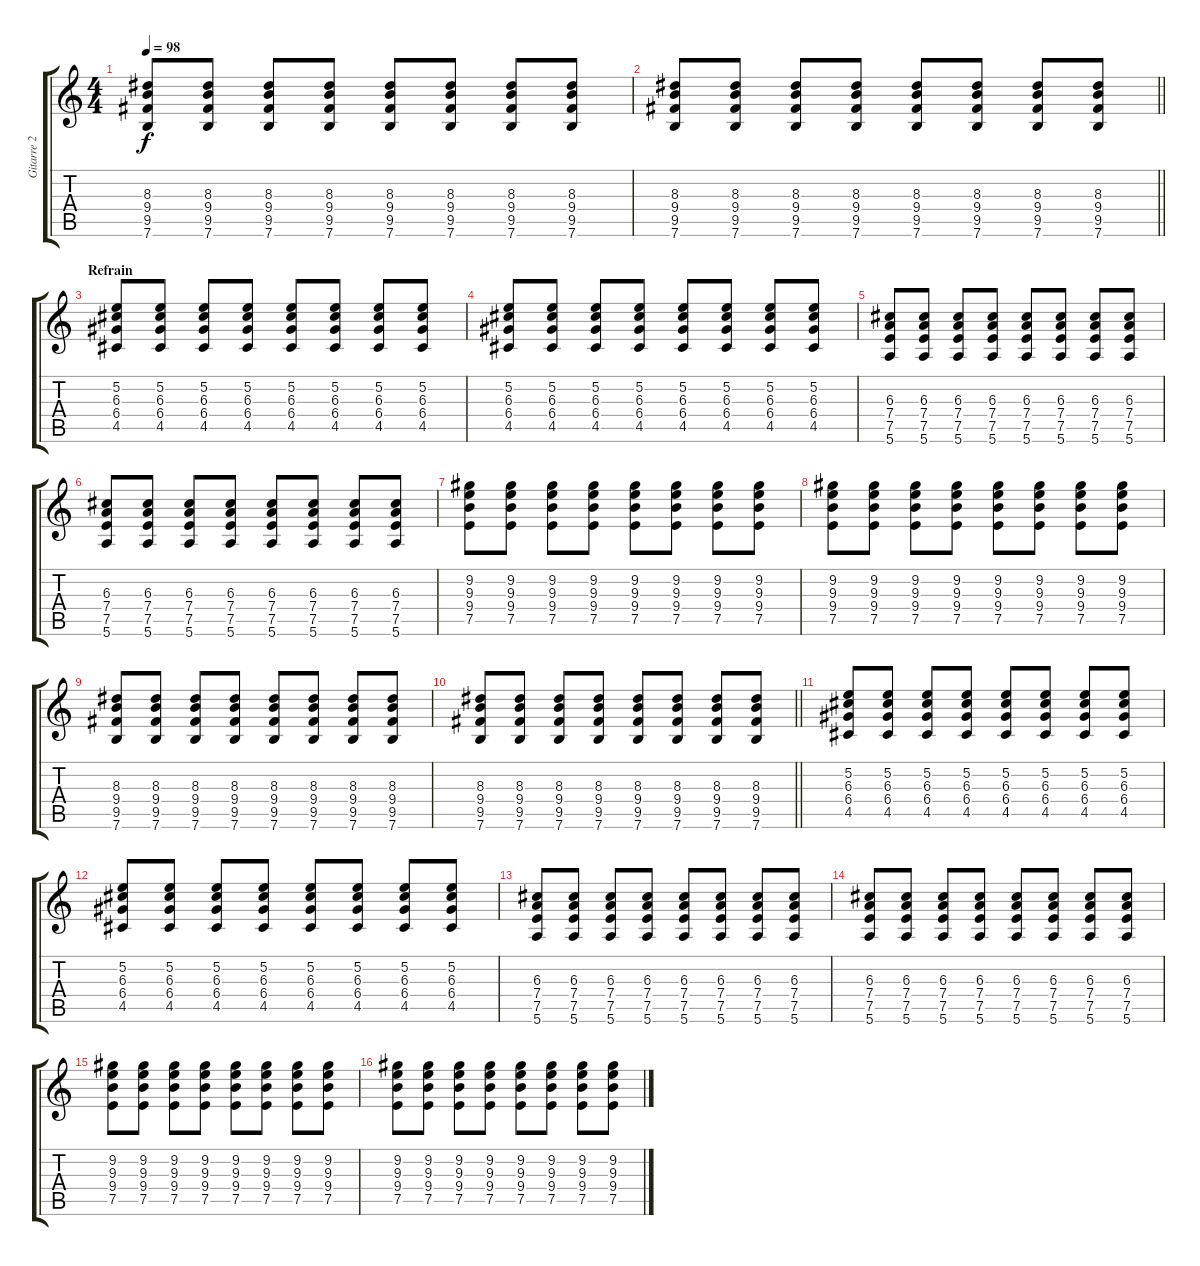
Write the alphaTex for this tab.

\track ("Gitarre 2 (Clean)" "Gitarre 2 ") {instrument acousticguitarnylon}
\staff {score tabs}
\tuning (E4 B3 G3 D3 A2 E2) {hide}
\ts (4 4)
\tempo 98
\clef g2
\ks c
(8.3 9.4 9.5 7.6).8{dy f volume 12} (8.3 9.4 9.5 7.6).8 (8.3 9.4 9.5 7.6).8 (8.3 9.4 9.5 7.6).8 (8.3 9.4 9.5 7.6).8 (8.3 9.4 9.5 7.6).8 (8.3 9.4 9.5 7.6).8 (8.3 9.4 9.5 7.6).8 |
\barLineRight lightlight
(8.3 9.4 9.5 7.6).8 (8.3 9.4 9.5 7.6).8 (8.3 9.4 9.5 7.6).8 (8.3 9.4 9.5 7.6).8 (8.3 9.4 9.5 7.6).8 (8.3 9.4 9.5 7.6).8 (8.3 9.4 9.5 7.6).8 (8.3 9.4 9.5 7.6).8 |
\section ("" "Refrain")
(5.2 6.3 6.4 4.5).8 (5.2 6.3 6.4 4.5).8 (5.2 6.3 6.4 4.5).8 (5.2 6.3 6.4 4.5).8 (5.2 6.3 6.4 4.5).8 (5.2 6.3 6.4 4.5).8 (5.2 6.3 6.4 4.5).8 (5.2 6.3 6.4 4.5).8 |
(5.2 6.3 6.4 4.5).8 (5.2 6.3 6.4 4.5).8 (5.2 6.3 6.4 4.5).8 (5.2 6.3 6.4 4.5).8 (5.2 6.3 6.4 4.5).8 (5.2 6.3 6.4 4.5).8 (5.2 6.3 6.4 4.5).8 (5.2 6.3 6.4 4.5).8 |
(6.3 7.4 7.5 5.6).8 (6.3 7.4 7.5 5.6).8 (6.3 7.4 7.5 5.6).8 (6.3 7.4 7.5 5.6).8 (6.3 7.4 7.5 5.6).8 (6.3 7.4 7.5 5.6).8 (6.3 7.4 7.5 5.6).8 (6.3 7.4 7.5 5.6).8 |
(6.3 7.4 7.5 5.6).8 (6.3 7.4 7.5 5.6).8 (6.3 7.4 7.5 5.6).8 (6.3 7.4 7.5 5.6).8 (6.3 7.4 7.5 5.6).8 (6.3 7.4 7.5 5.6).8 (6.3 7.4 7.5 5.6).8 (6.3 7.4 7.5 5.6).8 |
(9.2 9.3 9.4 7.5).8 (9.2 9.3 9.4 7.5).8 (9.2 9.3 9.4 7.5).8 (9.2 9.3 9.4 7.5).8 (9.2 9.3 9.4 7.5).8 (9.2 9.3 9.4 7.5).8 (9.2 9.3 9.4 7.5).8 (9.2 9.3 9.4 7.5).8 |
(9.2 9.3 9.4 7.5).8 (9.2 9.3 9.4 7.5).8 (9.2 9.3 9.4 7.5).8 (9.2 9.3 9.4 7.5).8 (9.2 9.3 9.4 7.5).8 (9.2 9.3 9.4 7.5).8 (9.2 9.3 9.4 7.5).8 (9.2 9.3 9.4 7.5).8 |
(8.3 9.4 9.5 7.6).8 (8.3 9.4 9.5 7.6).8 (8.3 9.4 9.5 7.6).8 (8.3 9.4 9.5 7.6).8 (8.3 9.4 9.5 7.6).8 (8.3 9.4 9.5 7.6).8 (8.3 9.4 9.5 7.6).8 (8.3 9.4 9.5 7.6).8 |
\barLineRight lightlight
(8.3 9.4 9.5 7.6).8 (8.3 9.4 9.5 7.6).8 (8.3 9.4 9.5 7.6).8 (8.3 9.4 9.5 7.6).8 (8.3 9.4 9.5 7.6).8 (8.3 9.4 9.5 7.6).8 (8.3 9.4 9.5 7.6).8 (8.3 9.4 9.5 7.6).8 |
(5.2 6.3 6.4 4.5).8{volume 12} (5.2 6.3 6.4 4.5).8 (5.2 6.3 6.4 4.5).8 (5.2 6.3 6.4 4.5).8 (5.2 6.3 6.4 4.5).8 (5.2 6.3 6.4 4.5).8 (5.2 6.3 6.4 4.5).8 (5.2 6.3 6.4 4.5).8 |
(5.2 6.3 6.4 4.5).8 (5.2 6.3 6.4 4.5).8 (5.2 6.3 6.4 4.5).8 (5.2 6.3 6.4 4.5).8 (5.2 6.3 6.4 4.5).8 (5.2 6.3 6.4 4.5).8 (5.2 6.3 6.4 4.5).8 (5.2 6.3 6.4 4.5).8 |
(6.3 7.4 7.5 5.6).8 (6.3 7.4 7.5 5.6).8 (6.3 7.4 7.5 5.6).8 (6.3 7.4 7.5 5.6).8 (6.3 7.4 7.5 5.6).8 (6.3 7.4 7.5 5.6).8 (6.3 7.4 7.5 5.6).8 (6.3 7.4 7.5 5.6).8 |
(6.3 7.4 7.5 5.6).8 (6.3 7.4 7.5 5.6).8 (6.3 7.4 7.5 5.6).8 (6.3 7.4 7.5 5.6).8 (6.3 7.4 7.5 5.6).8 (6.3 7.4 7.5 5.6).8 (6.3 7.4 7.5 5.6).8 (6.3 7.4 7.5 5.6).8 |
(9.2 9.3 9.4 7.5).8 (9.2 9.3 9.4 7.5).8 (9.2 9.3 9.4 7.5).8 (9.2 9.3 9.4 7.5).8 (9.2 9.3 9.4 7.5).8 (9.2 9.3 9.4 7.5).8 (9.2 9.3 9.4 7.5).8 (9.2 9.3 9.4 7.5).8 |
(9.2 9.3 9.4 7.5).8 (9.2 9.3 9.4 7.5).8 (9.2 9.3 9.4 7.5).8 (9.2 9.3 9.4 7.5).8 (9.2 9.3 9.4 7.5).8 (9.2 9.3 9.4 7.5).8 (9.2 9.3 9.4 7.5).8 (9.2 9.3 9.4 7.5).8
